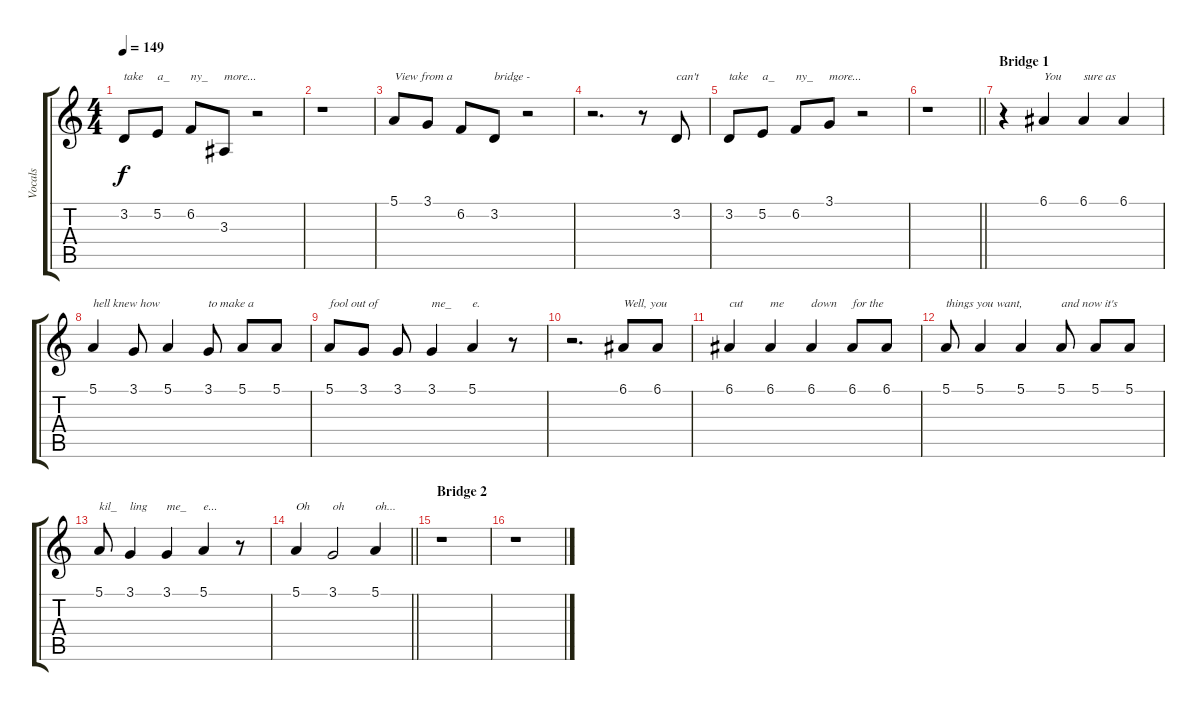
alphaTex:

\track ("Vocals" "Vocals") {instrument flute}
\staff {score tabs}
\tuning (E4 B3 G3 D3 A2 E2) {hide}
\ts (4 4)
\tempo 149
\clef g2
\ks c
3.2.8{txt "take" dy f} 5.2.8{txt "a_"} 6.2.8{txt "ny_"} 3.3.8{txt "more..."} r.2 |
r.1 |
5.1.8{txt "View from a"} 3.1.8 6.2.8 3.2.8{txt "bridge -"} r.2 |
r.2{d} r.8 3.2.8{txt "can't"} |
3.2.8{txt "take"} 5.2.8{txt "a_"} 6.2.8{txt "ny_"} 3.1.8{txt "more..."} r.2 |
\barLineRight lightlight
r.1 |
\section ("" "Bridge 1")
r.4 6.1.4{txt "You"} 6.1.4{txt "sure as"} 6.1.4 |
5.1.4{txt "hell knew how"} 3.1.8 5.1.4 3.1.8{txt "to make a"} 5.1.8 5.1.8 |
5.1.8{txt "fool out of"} 3.1.8 3.1.8 3.1.4{txt "me_"} 5.1.4{txt "e."} r.8 |
r.2{d} 6.1.8{txt "Well, you"} 6.1.8 |
6.1.4{txt "cut"} 6.1.4{txt "me"} 6.1.4{txt "down"} 6.1.8{txt "for the"} 6.1.8 |
5.1.8{txt "things you want,"} 5.1.4 5.1.4 5.1.8{txt "and now it's"} 5.1.8 5.1.8 |
5.1.8{txt "kil_"} 3.1.4{txt "ling"} 3.1.4{txt "me_"} 5.1.4{txt "e..."} r.8 |
\barLineRight lightlight
5.1.4{txt "Oh"} 3.1.2{txt "oh"} 5.1.4{txt "oh..."} |
\section ("" "Bridge 2")
r.1 |
r.1
